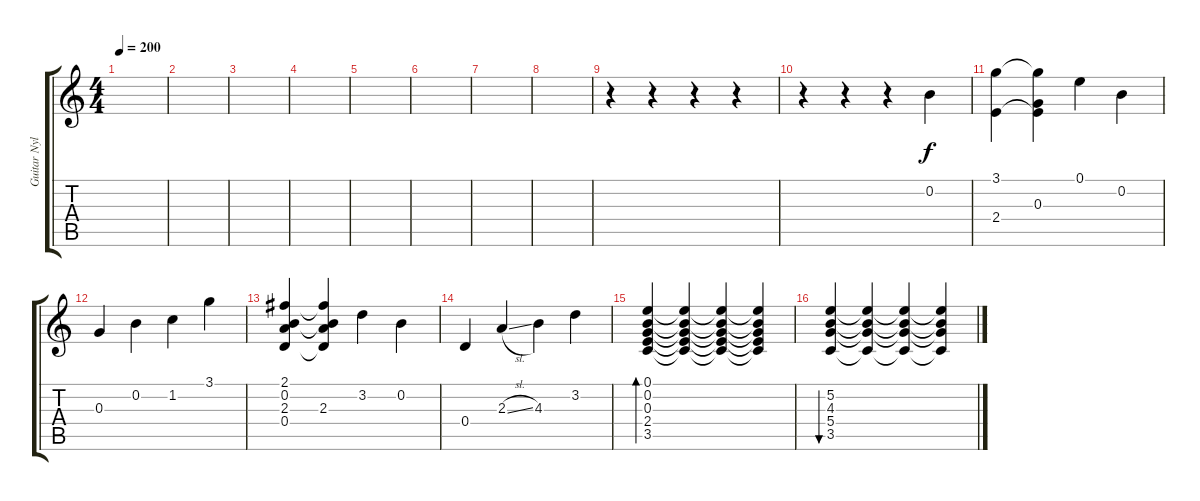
\track ("Guitar Nylon" "Guitar Nyl") {instrument acousticguitarnylon}
\staff {score tabs}
\tuning (E4 B3 G3 D3 A2 E2) {hide}
\ts (4 4)
\tempo 200
\clef g2
\ks c
|
|
|
|
|
|
|
|
r.4 r.4 r.4 r.4 |
r.4 r.4 r.4 0.2.4 |
(3.1 2.4).4 (3.1{t} 0.3 2.4{t}).4 0.1.4 0.2.4 |
0.3.4 0.2.4 1.2.4 3.1.4 |
(2.1 0.2 2.3 0.4).4 (2.1{t} 0.2{t} 2.3 0.4{t}).4 3.2.4 0.2.4 |
0.4.4 2.3{sl}.4 4.3.4 3.2.4 |
(0.1 0.2 0.3 2.4 3.5).4{bd 240} (0.1{t} 0.2{t} 0.3{t} 2.4{t} 3.5{t}).4 (0.1{t} 0.2{t} 0.3{t} 2.4{t} 3.5{t}).4 (0.1{t} 0.2{t} 0.3{t} 2.4{t} 3.5{t}).4 |
(5.2 4.3 5.4 3.5).4{bu 480} (5.2{t} 4.3{t} 5.4{t} 3.5{t}).4 (5.2{t} 4.3{t} 5.4{t} 3.5{t}).4 (5.2{t} 4.3{t} 5.4{t} 3.5{t}).4
